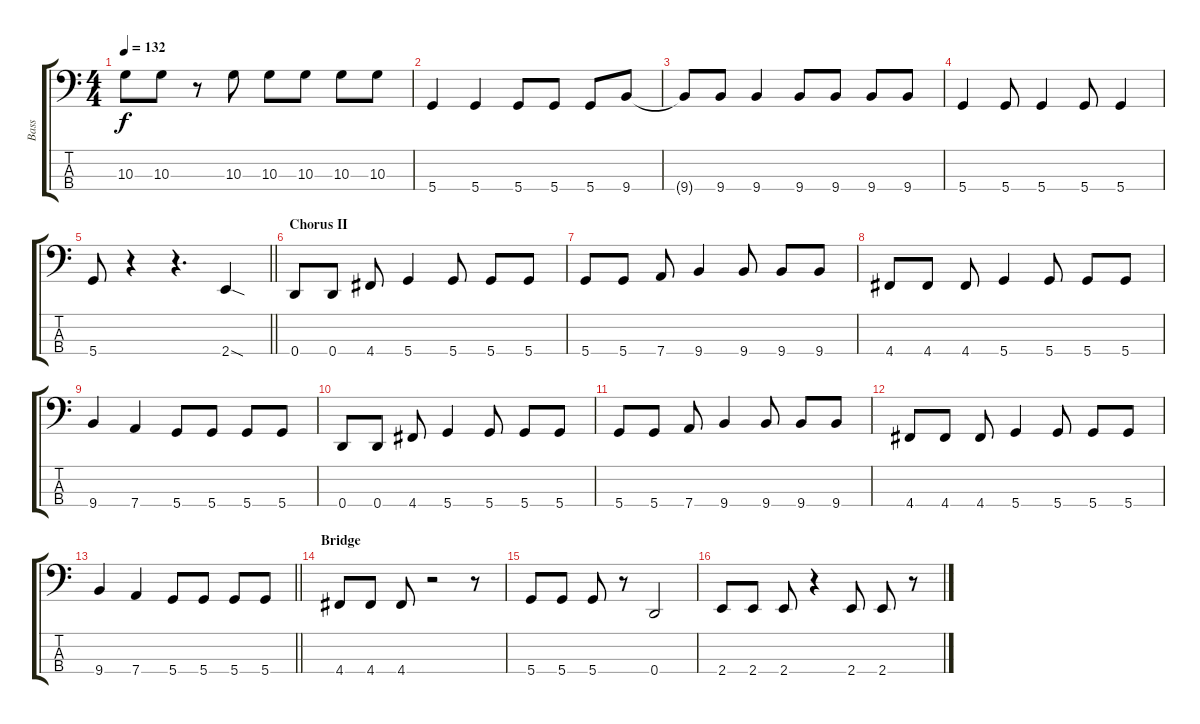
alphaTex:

\track ("Bass" "Bass") {instrument electricbassfinger}
\staff {score tabs}
\tuning (G2 D2 A1 D1) {hide}
\ts (4 4)
\tempo 132
\clef f4
\ks c
10.3.8{dy f} 10.3.8 r.8 10.3.8 10.3.8 10.3.8 10.3.8 10.3.8 |
5.4.4 5.4.4 5.4.8 5.4.8 5.4.8 9.4.8 |
9.4{t}.8 9.4.8 9.4.4 9.4.8 9.4.8 9.4.8 9.4.8 |
5.4.4 5.4.8 5.4.4 5.4.8 5.4.4 |
\barLineRight lightlight
5.4.8 r.4 r.4{d} 2.4{sod}.4 |
\section ("" "Chorus II")
0.4.8 0.4.8 4.4.8 5.4.4 5.4.8 5.4.8 5.4.8 |
5.4.8 5.4.8 7.4.8 9.4.4 9.4.8 9.4.8 9.4.8 |
4.4.8 4.4.8 4.4.8 5.4.4 5.4.8 5.4.8 5.4.8 |
9.4.4 7.4.4 5.4.8 5.4.8 5.4.8 5.4.8 |
0.4.8 0.4.8 4.4.8 5.4.4 5.4.8 5.4.8 5.4.8 |
5.4.8 5.4.8 7.4.8 9.4.4 9.4.8 9.4.8 9.4.8 |
4.4.8 4.4.8 4.4.8 5.4.4 5.4.8 5.4.8 5.4.8 |
\barLineRight lightlight
9.4.4 7.4.4 5.4.8 5.4.8 5.4.8 5.4.8 |
\section ("" "Bridge")
4.4.8 4.4.8 4.4.8 r.2 r.8 |
5.4.8 5.4.8 5.4.8 r.8 0.4.2 |
2.4.8 2.4.8 2.4.8 r.4 2.4.8 2.4.8 r.8
